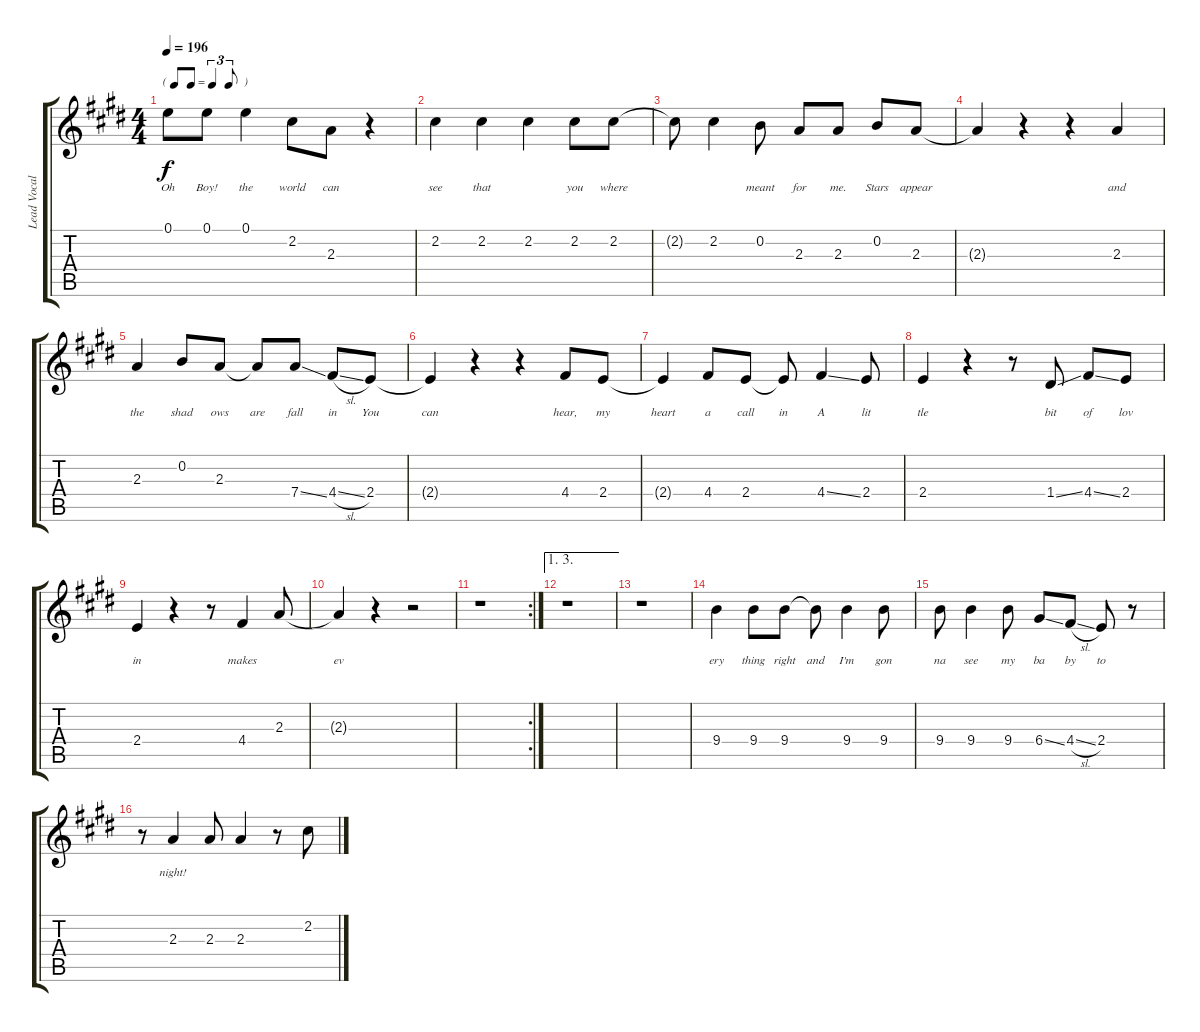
\track ("Lead Vocal" "Lead Vocal") {instrument voiceoohs}
\staff {score tabs}
\tuning (E5 B4 G4 D4 A3 E3) {hide}
\ts (4 4)
\tf triplet8th
\tempo 196
\clef g2
\ks e
0.1.8{lyrics (0 "Oh") lyrics (1 "") lyrics (2 "") lyrics (3 "") lyrics (4 "") dy f} 0.1.8{lyrics (0 "Boy!") lyrics (1 "") lyrics (2 "") lyrics (3 "") lyrics (4 "")} 0.1.4{lyrics (0 "the") lyrics (1 "") lyrics (2 "") lyrics (3 "") lyrics (4 "")} 2.2.8{lyrics (0 "world") lyrics (1 "") lyrics (2 "") lyrics (3 "") lyrics (4 "")} 2.3.8{lyrics (0 "can") lyrics (1 "") lyrics (2 "") lyrics (3 "") lyrics (4 "")} r.4 |
2.2.4{lyrics (0 "see") lyrics (1 "") lyrics (2 "") lyrics (3 "") lyrics (4 "")} 2.2.4{lyrics (0 "that") lyrics (1 "") lyrics (2 "") lyrics (3 "") lyrics (4 "")} 2.2.4{lyrics (0 "") lyrics (1 "") lyrics (2 "") lyrics (3 "") lyrics (4 "")} 2.2.8{lyrics (0 "you") lyrics (1 "") lyrics (2 "") lyrics (3 "") lyrics (4 "")} 2.2.8{lyrics (0 "where") lyrics (1 "") lyrics (2 "") lyrics (3 "") lyrics (4 "")} |
2.2{t}.8{lyrics (0 "") lyrics (1 "") lyrics (2 "") lyrics (3 "") lyrics (4 "")} 2.2.4{lyrics (0 "") lyrics (1 "") lyrics (2 "") lyrics (3 "") lyrics (4 "")} 0.2.8{lyrics (0 "meant") lyrics (1 "") lyrics (2 "") lyrics (3 "") lyrics (4 "")} 2.3.8{lyrics (0 "for") lyrics (1 "") lyrics (2 "") lyrics (3 "") lyrics (4 "")} 2.3.8{lyrics (0 "me.") lyrics (1 "") lyrics (2 "") lyrics (3 "") lyrics (4 "")} 0.2.8{lyrics (0 "Stars") lyrics (1 "") lyrics (2 "") lyrics (3 "") lyrics (4 "")} 2.3.8{lyrics (0 "appear") lyrics (1 "") lyrics (2 "") lyrics (3 "") lyrics (4 "")} |
2.3{t}.4{lyrics (0 "") lyrics (1 "") lyrics (2 "") lyrics (3 "") lyrics (4 "")} r.4 r.4 2.3.4{lyrics (0 "and") lyrics (1 "") lyrics (2 "") lyrics (3 "") lyrics (4 "")} |
2.3.4{lyrics (0 "the") lyrics (1 "") lyrics (2 "") lyrics (3 "") lyrics (4 "")} 0.2.8{lyrics (0 "shad") lyrics (1 "") lyrics (2 "") lyrics (3 "") lyrics (4 "")} 2.3.8{lyrics (0 "ows") lyrics (1 "") lyrics (2 "") lyrics (3 "") lyrics (4 "")} 2.3{t}.8{lyrics (0 "are") lyrics (1 "") lyrics (2 "") lyrics (3 "") lyrics (4 "")} 7.4{ss}.8{lyrics (0 "fall") lyrics (1 "") lyrics (2 "") lyrics (3 "") lyrics (4 "")} 4.4{sl}.8{lyrics (0 "in") lyrics (1 "") lyrics (2 "") lyrics (3 "") lyrics (4 "")} 2.4.8{lyrics (0 "You") lyrics (1 "") lyrics (2 "") lyrics (3 "") lyrics (4 "")} |
2.4{t}.4{lyrics (0 "can") lyrics (1 "") lyrics (2 "") lyrics (3 "") lyrics (4 "")} r.4 r.4 4.4.8{lyrics (0 "hear,") lyrics (1 "") lyrics (2 "") lyrics (3 "") lyrics (4 "")} 2.4.8{lyrics (0 "my") lyrics (1 "") lyrics (2 "") lyrics (3 "") lyrics (4 "")} |
2.4{t}.4{lyrics (0 "heart") lyrics (1 "") lyrics (2 "") lyrics (3 "") lyrics (4 "")} 4.4.8{lyrics (0 "a") lyrics (1 "") lyrics (2 "") lyrics (3 "") lyrics (4 "")} 2.4.8{lyrics (0 "call") lyrics (1 "") lyrics (2 "") lyrics (3 "") lyrics (4 "")} 2.4{t}.8{lyrics (0 "in") lyrics (1 "") lyrics (2 "") lyrics (3 "") lyrics (4 "")} 4.4{ss}.4{lyrics (0 "A") lyrics (1 "") lyrics (2 "") lyrics (3 "") lyrics (4 "")} 2.4.8{lyrics (0 "lit") lyrics (1 "") lyrics (2 "") lyrics (3 "") lyrics (4 "")} |
2.4.4{lyrics (0 "tle") lyrics (1 "") lyrics (2 "") lyrics (3 "") lyrics (4 "")} r.4 r.8 1.4{ss}.8{lyrics (0 "bit") lyrics (1 "") lyrics (2 "") lyrics (3 "") lyrics (4 "")} 4.4{ss}.8{lyrics (0 "of") lyrics (1 "") lyrics (2 "") lyrics (3 "") lyrics (4 "")} 2.4.8{lyrics (0 "lov") lyrics (1 "") lyrics (2 "") lyrics (3 "") lyrics (4 "")} |
2.4.4{lyrics (0 "in") lyrics (1 "") lyrics (2 "") lyrics (3 "") lyrics (4 "")} r.4 r.8 4.4.4{lyrics (0 "makes") lyrics (1 "") lyrics (2 "") lyrics (3 "") lyrics (4 "")} 2.3.8{lyrics (0 "") lyrics (1 "") lyrics (2 "") lyrics (3 "") lyrics (4 "")} |
2.3{t}.4{lyrics (0 "ev") lyrics (1 "") lyrics (2 "") lyrics (3 "") lyrics (4 "")} r.4 r.2 |
\rc 2
r.1 |
\ae (1 3)
r.1 |
r.1 |
9.4.4{lyrics (0 "ery") lyrics (1 "") lyrics (2 "") lyrics (3 "") lyrics (4 "")} 9.4.8{lyrics (0 "thing") lyrics (1 "") lyrics (2 "") lyrics (3 "") lyrics (4 "")} 9.4.8{lyrics (0 "right") lyrics (1 "") lyrics (2 "") lyrics (3 "") lyrics (4 "")} 9.4{t}.8{lyrics (0 "and") lyrics (1 "") lyrics (2 "") lyrics (3 "") lyrics (4 "")} 9.4.4{lyrics (0 "I'm") lyrics (1 "") lyrics (2 "") lyrics (3 "") lyrics (4 "")} 9.4.8{lyrics (0 "gon") lyrics (1 "") lyrics (2 "") lyrics (3 "") lyrics (4 "")} |
9.4.8{lyrics (0 "na") lyrics (1 "") lyrics (2 "") lyrics (3 "") lyrics (4 "")} 9.4.4{lyrics (0 "see") lyrics (1 "") lyrics (2 "") lyrics (3 "") lyrics (4 "")} 9.4.8{lyrics (0 "my") lyrics (1 "") lyrics (2 "") lyrics (3 "") lyrics (4 "")} 6.4{ss}.8{lyrics (0 "ba") lyrics (1 "") lyrics (2 "") lyrics (3 "") lyrics (4 "")} 4.4{sl}.8{lyrics (0 "by") lyrics (1 "") lyrics (2 "") lyrics (3 "") lyrics (4 "")} 2.4.8{lyrics (0 "to") lyrics (1 "") lyrics (2 "") lyrics (3 "") lyrics (4 "")} r.8 |
r.8 2.3.4{lyrics (0 "night!") lyrics (1 "") lyrics (2 "") lyrics (3 "") lyrics (4 "")} 2.3.8 2.3.4 r.8 2.2.8
